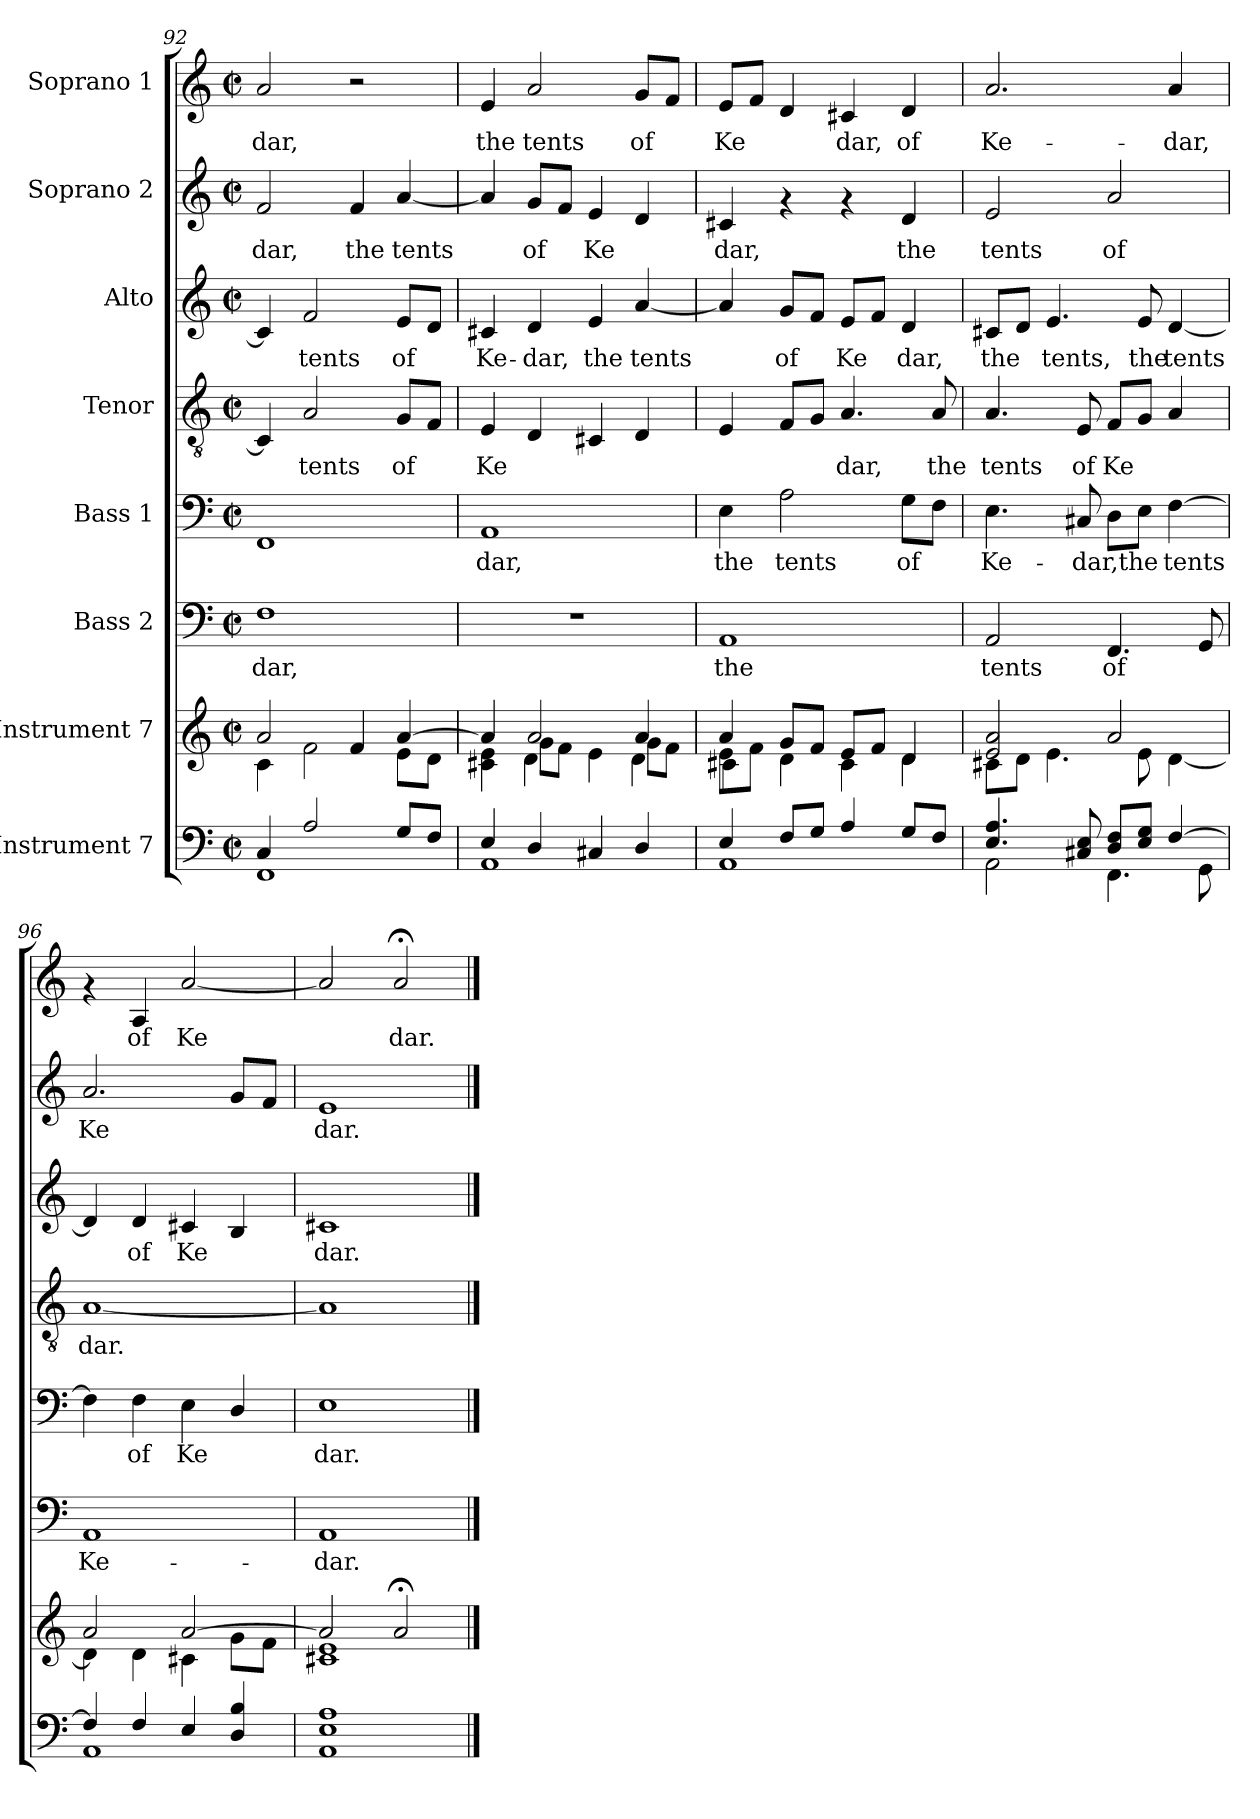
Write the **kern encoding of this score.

**kern	**kern	**kern	**text	**kern	**text	**kern	**text	**kern	**text	**kern	**text	**kern	**text
*part8	*part7	*part6	*part6	*part5	*part5	*part4	*part4	*part3	*part3	*part2	*part2	*part1	*part1
*staff8	*staff7	*staff6	*staff6	*staff5	*staff5	*staff4	*staff4	*staff3	*staff3	*staff2	*staff2	*staff1	*staff1
*I"Instrument 7	*I"Instrument 7	*I"Bass 2	*	*I"Bass 1	*	*I"Tenor	*	*I"Alto	*	*I"Soprano 2	*	*I"Soprano 1	*
!!LO:PB:g=z
*clefF4	*clefG2	*clefF4	*	*clefF4	*	*clefGv2	*	*clefG2	*	*clefG2	*	*clefG2	*
*k[]	*k[]	*k[]	*	*k[]	*	*k[]	*	*k[]	*	*k[]	*	*k[]	*
*C:	*C:	*C:	*	*C:	*	*C:	*	*C:	*	*C:	*	*C:	*
*M2/2	*M2/2	*M2/2	*	*M2/2	*	*M2/2	*	*M2/2	*	*M2/2	*	*M2/2	*
*met(c|)	*met(c|)	*met(c|)	*	*met(c|)	*	*met(c|)	*	*met(c|)	*	*met(c|)	*	*met(c|)	*
=92	=92	=92	=92	=92	=92	=92	=92	=92	=92	=92	=92	=92	=92
*^	*^	*	*	*	*	*	*	*	*	*	*	*	*
!	!	!	!	!	!LO:LY:b	!	!LO:LY:b	!	!LO:LY:b	!	!LO:LY:b	!	!LO:LY:b:cj	!	!LO:LY:b
4C/	1FF	2a/	4c\	1F	-dar,	1FF	--	4C/]	.	4c/]	.	2f/	-dar,	2a/	-dar,
!	!	!	!	!	!	!	!	!	!LO:LY:b	!	!LO:LY:b	!	!	!	!
2A/	.	.	2f\	.	.	.	.	2A/	tents	2f/	tents	.	.	.	.
!	!	!	!	!	!	!	!	!	!	!	!	!	!LO:LY:b:cj	!	!
.	.	4f/	.	.	.	.	.	.	.	.	.	4f/	the	2r	.
!	!	!	!	!	!	!	!	!	!LO:LY:b	!	!LO:LY:b	!	!LO:LY:b:cj	!	!
8G/L	.	[>4a/	8e\L	.	.	.	.	8G/L	of	8e/L	of	[<4a/	tents	.	.
!	!	!	!	!	!	!	!	!	!LO:LY:b	!	!LO:LY:b	!	!	!	!
8F/J	.	.	8d\J	.	.	.	.	8F/J	.	8d/J	.	.	.	.	.
=93	=93	=93	=93	=93	=93	=93	=93	=93	=93	=93	=93	=93	=93	=93	=93
*	*	*	*^	*	*	*	*	*	*	*	*	*	*	*	*
!	!	!	!	!	!	!	!	!LO:LY:b	!	!LO:LY:b	!	!LO:LY:b	!	!LO:LY:b:cj	!	!LO:LY:b
4E/	1AA	4a/]	4e\ 4c#X\	4ryy	1r	.	1AA	-dar,	4E/	Ke-	4c#X/	Ke-	4a/]	.	4e/	the
!	!	!	!	!	!	!	!	!	!	!LO:LY:b	!	!LO:LY:b	!	!LO:LY:b:cj	!	!LO:LY:b
4D/	.	2a/	8g\L	4d\	.	.	.	.	4D/	--	4d/	-dar,	8g/L	of	2a/	tents
!	!	!	!	!	!	!	!	!	!	!	!	!	!	!LO:LY:b:cj	!	!
.	.	.	8f\J	.	.	.	.	.	.	.	.	.	8f/J	.	.	.
!	!	!	!	!	!	!	!	!	!	!LO:LY:b	!	!LO:LY:b	!	!LO:LY:b:cj	!	!
4C#X/	.	.	4e\	4ryy	.	.	.	.	4C#X/	--	4e/	the	4e/	Ke-	.	.
!	!	!	!	!	!	!	!	!	!	!LO:LY:b	!	!LO:LY:b	!	!LO:LY:b:cj	!	!LO:LY:b
4D/	.	4a/	8g\L	4d\	.	.	.	.	4D/	--	[<4a/	tents	4d/	--	8g/L	of
!	!	!	!	!	!	!	!	!	!	!	!	!	!	!	!	!LO:LY:b
.	.	.	8f\J	.	.	.	.	.	.	.	.	.	.	.	8f/J	.
=94	=94	=94	=94	=94	=94	=94	=94	=94	=94	=94	=94	=94	=94	=94	=94	=94
!	!	!	!	!	!	!LO:LY:b	!	!LO:LY:b	!	!LO:LY:b	!	!LO:LY:b	!	!LO:LY:b:cj	!	!LO:LY:b
4E/	1AA	4a/	8e\L	4c#X\	1AA	the	4E\	the	4E/	--	4a/]	.	4c#X/	-dar,	8e/L	Ke-
!	!	!	!	!	!	!	!	!	!	!	!	!	!	!	!	!LO:LY:b
.	.	.	8f\J	.	.	.	.	.	.	.	.	.	.	.	8f/J	--
!	!	!	!	!	!	!	!	!LO:LY:b	!	!LO:LY:b	!	!LO:LY:b	!	!	!	!LO:LY:b
8F/L	.	8g/L	4d\	2.ryy	.	.	2A\	tents	8F/L	--	8g/L	of	4rf	.	4d/	--
!	!	!	!	!	!	!	!	!	!	!LO:LY:b	!	!LO:LY:b	!	!	!	!
8G/J	.	8f/J	.	.	.	.	.	.	8G/J	--	8f/J	.	.	.	.	.
!	!	!	!	!	!	!	!	!	!	!LO:LY:b	!	!LO:LY:b	!	!	!	!LO:LY:b
4A/	.	8e/L	4c#\	.	.	.	.	.	4.A/	-dar,	8e/L	Ke-	4rf	.	4c#X/	-dar,
!	!	!	!	!	!	!	!	!	!	!	!	!LO:LY:b	!	!	!	!
.	.	8f/J	.	.	.	.	.	.	.	.	8f/J	--	.	.	.	.
!	!	!	!	!	!	!	!	!LO:LY:b	!	!	!	!LO:LY:b	!	!LO:LY:b:cj	!	!LO:LY:b
8G/L	.	4d/	4d\	.	.	.	8G\L	of	.	.	4d/	-dar,	4d/	the	4d/	of
!	!	!	!	!	!	!	!	!LO:LY:b	!	!LO:LY:b	!	!	!	!	!	!
8F/J	.	.	.	.	.	.	8F\J	.	8A/	the	.	.	.	.	.	.
*	*	*	*v	*v	*	*	*	*	*	*	*	*	*	*	*	*
=95	=95	=95	=95	=95	=95	=95	=95	=95	=95	=95	=95	=95	=95	=95	=95
!	!	!	!	!	!LO:LY:b	!	!LO:LY:b	!	!LO:LY:b	!	!LO:LY:b	!	!LO:LY:b:cj	!	!LO:LY:b
4.E/ 4.A/	2AA\	2a/ 2e/	8c#X\L	2AA/	tents	4.E\	Ke-	4.A/	tents	8c#X/L	the	2e/	tents	2.a/	Ke-
!	!	!	!	!	!	!	!	!	!	!	!LO:LY:b	!	!	!	!
.	.	.	8d\J	.	.	.	.	.	.	8d/J	.	.	.	.	.
!	!	!	!	!	!	!	!	!	!	!	!LO:LY:b	!	!	!	!
.	.	.	4.e\	.	.	.	.	.	.	4.e/	tents,	.	.	.	.
!	!	!	!	!	!	!	!LO:LY:b	!	!LO:LY:b	!	!	!	!	!	!
8E/ 8C#X/	.	.	.	.	.	8C#X/	-dar,the	8E/	of	.	.	.	.	.	.
!	!	!	!	!	!LO:LY:b	!	!LO:LY:b	!	!LO:LY:b	!	!	!	!LO:LY:b:cj	!	!
8D/ 8F/L	4.FF\	2a/	.	4.FF/	of	8D\L	.	8F/L	Ke-	.	.	2a/	of	.	.
!	!	!	!	!	!	!	!LO:LY:b	!	!LO:LY:b	!	!LO:LY:b	!	!	!	!
8E/ 8G/J	.	.	8e\	.	.	8E\J	.	8G/J	--	8e/	the	.	.	.	.
!	!	!	!	!	!	!	!LO:LY:b	!	!LO:LY:b	!	!LO:LY:b	!	!	!	!LO:LY:b
[>4F/	.	.	[<4d\	.	.	[>4F\	tents	4A/	--	[<4d/	tents	.	.	4a/	-dar,
!	!	!	!	!	!LO:LY:b	!	!	!	!	!	!	!	!	!	!
.	8GG\	.	.	8GG/	.	.	.	.	.	.	.	.	.	.	.
=96	=96	=96	=96	=96	=96	=96	=96	=96	=96	=96	=96	=96	=96	=96	=96
!	!	!	!	!	!LO:LY:b	!	!LO:LY:b	!	!LO:LY:b	!	!LO:LY:b	!	!LO:LY:b:cj	!	!
4F/]	1AA	2a/	4d\]	1AA	Ke-	4F\]	.	[<1A	-dar.	4d/]	.	2.a/	Ke-	4rf	.
!	!	!	!	!	!	!	!LO:LY:b	!	!	!	!LO:LY:b	!	!	!	!LO:LY:b
4F/	.	.	4d\	.	.	4F\	of	.	.	4d/	of	.	.	4A/	of
!	!	!	!	!	!	!	!LO:LY:b	!	!	!	!LO:LY:b	!	!	!	!LO:LY:b
4E/	.	[>2a/	4c#X\	.	.	4E\	Ke-	.	.	4c#X/	Ke-	.	.	[<2a/	Ke-
!	!	!	!	!	!	!	!LO:LY:b	!	!	!	!LO:LY:b	!	!LO:LY:b:cj	!	!
4D/ 4B/	.	.	8g\L	.	.	4D/	--	.	.	4B/	--	8g/L	--	.	.
!	!	!	!	!	!	!	!	!	!	!	!	!	!LO:LY:b:cj	!	!
.	.	.	8f\J	.	.	.	.	.	.	.	.	8f/J	--	.	.
*v	*v	*	*	*	*	*	*	*	*	*	*	*	*	*	*
=97	=97	=97	=97	=97	=97	=97	=97	=97	=97	=97	=97	=97	=97	=97
!	!	!	!	!LO:LY:b	!	!LO:LY:b	!	!LO:LY:b	!	!LO:LY:b	!	!LO:LY:b:cj	!	!LO:LY:b
1A 1AA 1E	2a/]	1c#X 1e	1AA	-dar.	1E	-dar.	1A]	.	1c#X	-dar.	1e	-dar.	2a/]	--
!	!	!	!	!	!	!	!	!	!	!	!	!	!	!LO:LY:b
.	2a;</	.	.	.	.	.	.	.	.	.	.	.	2a;</	-dar.
*	*v	*v	*	*	*	*	*	*	*	*	*	*	*	*
==	==	==	==	==	==	==	==	==	==	==	==	==	==
*-	*-	*-	*-	*-	*-	*-	*-	*-	*-	*-	*-	*-	*-
